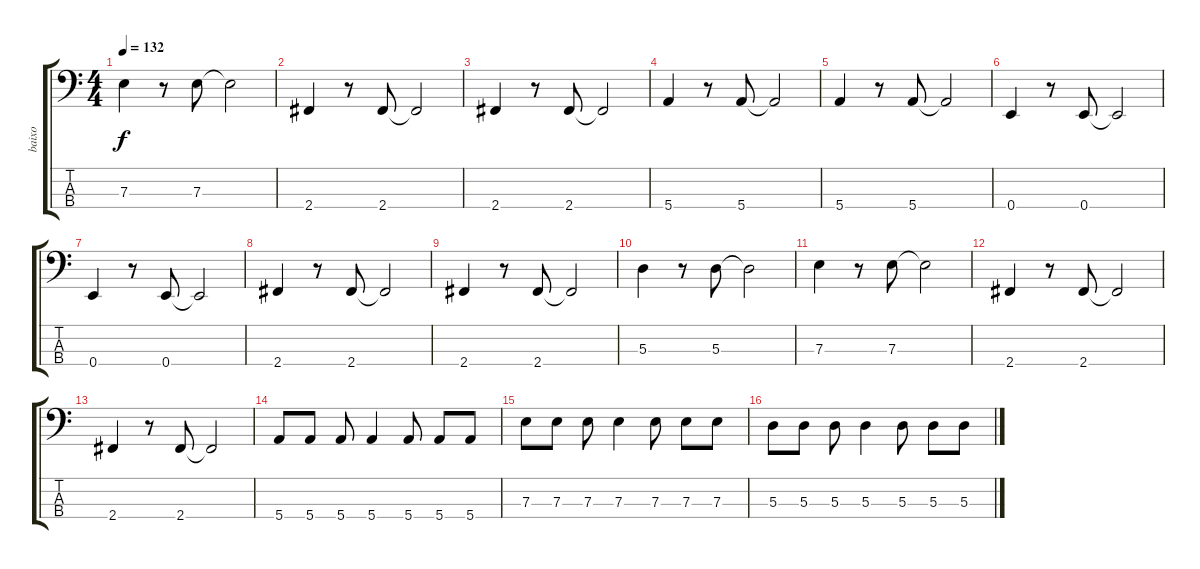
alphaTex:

\track ("baixo" "baixo") {instrument electricbassfinger}
\staff {score tabs}
\tuning (G2 D2 A1 E1) {hide}
\ts (4 4)
\tempo 132
\clef f4
\ks c
7.3.4{dy f} r.8 7.3.8 7.3{t}.2 |
2.4.4 r.8 2.4.8 2.4{t}.2 |
2.4.4 r.8 2.4.8 2.4{t}.2 |
5.4.4 r.8 5.4.8 5.4{t}.2 |
5.4.4 r.8 5.4.8 5.4{t}.2 |
0.4.4 r.8 0.4.8 0.4{t}.2 |
0.4.4 r.8 0.4.8 0.4{t}.2 |
2.4.4 r.8 2.4.8 2.4{t}.2 |
2.4.4 r.8 2.4.8 2.4{t}.2 |
5.3.4 r.8 5.3.8 5.3{t}.2 |
7.3.4 r.8 7.3.8 7.3{t}.2 |
2.4.4 r.8 2.4.8 2.4{t}.2 |
2.4.4 r.8 2.4.8 2.4{t}.2 |
5.4.8 5.4.8 5.4.8 5.4.4 5.4.8 5.4.8 5.4.8 |
7.3.8 7.3.8 7.3.8 7.3.4 7.3.8 7.3.8 7.3.8 |
5.3.8 5.3.8 5.3.8 5.3.4 5.3.8 5.3.8 5.3.8
